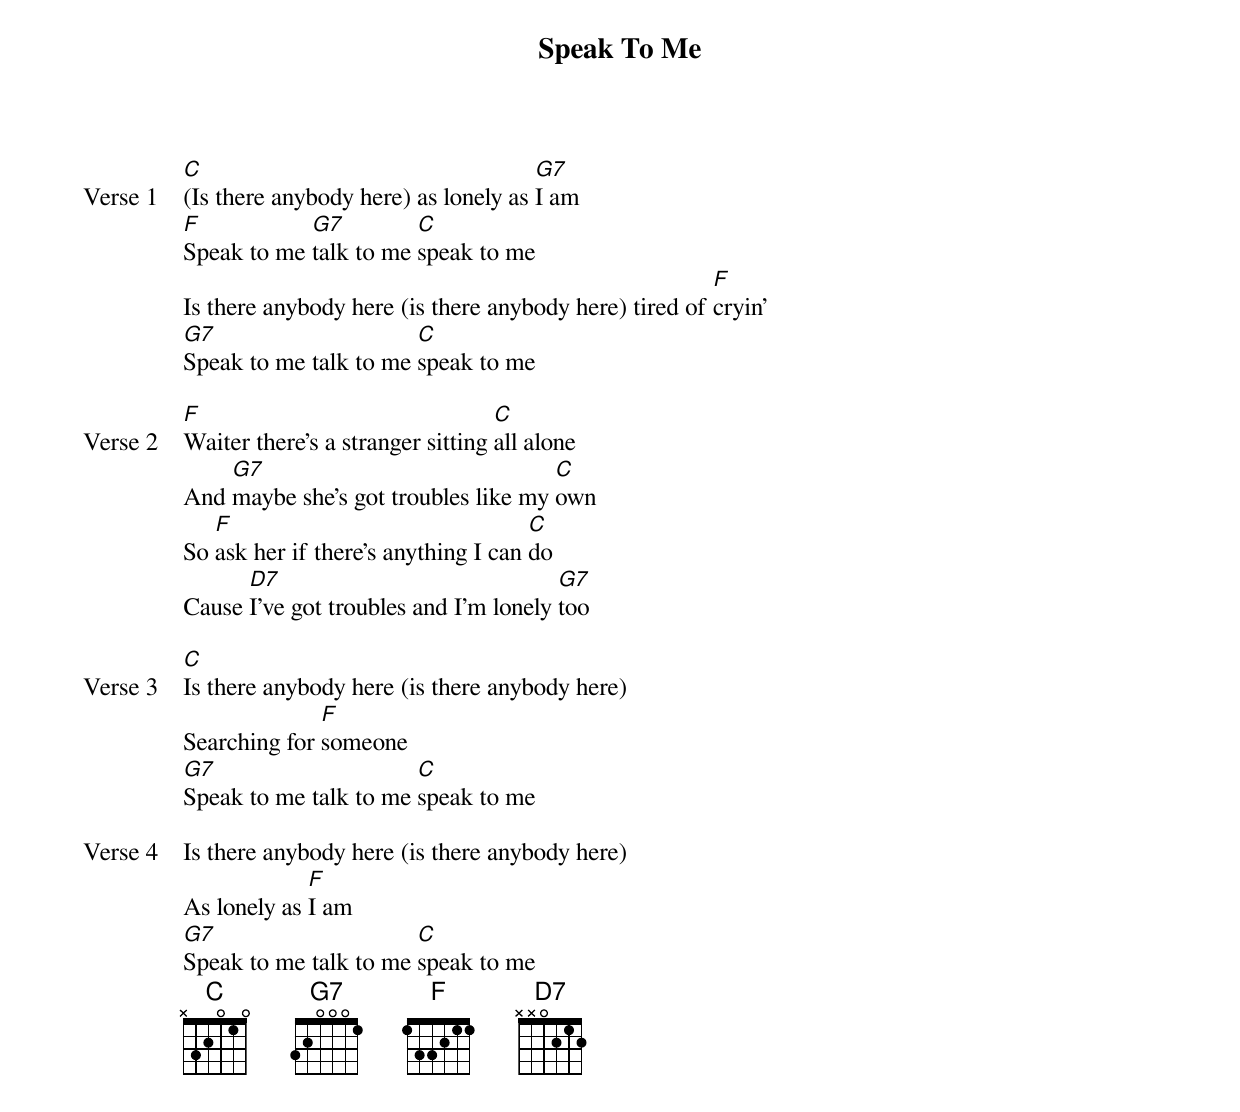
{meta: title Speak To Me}
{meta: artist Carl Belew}
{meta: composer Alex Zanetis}

{start_of_verse: Verse 1}
[C](Is there anybody here) as lonely as [G7]I am
[F]Speak to me [G7]talk to me [C]speak to me
Is there anybody here (is there anybody here) tired of [F]cryin'
[G7]Speak to me talk to me [C]speak to me
{end_of_verse}

{start_of_verse: Verse 2}
[F]Waiter there's a stranger sitting [C]all alone
And [G7]maybe she's got troubles like my [C]own
So [F]ask her if there's anything I can [C]do
Cause [D7]I've got troubles and I'm lonely [G7]too
{end_of_verse}

{start_of_verse: Verse 3}
[C]Is there anybody here (is there anybody here)
Searching for [F]someone
[G7]Speak to me talk to me [C]speak to me
{end_of_verse}

{start_of_verse: Verse 4}
Is there anybody here (is there anybody here)
As lonely as [F]I am
[G7]Speak to me talk to me [C]speak to me
{end_of_verse}
